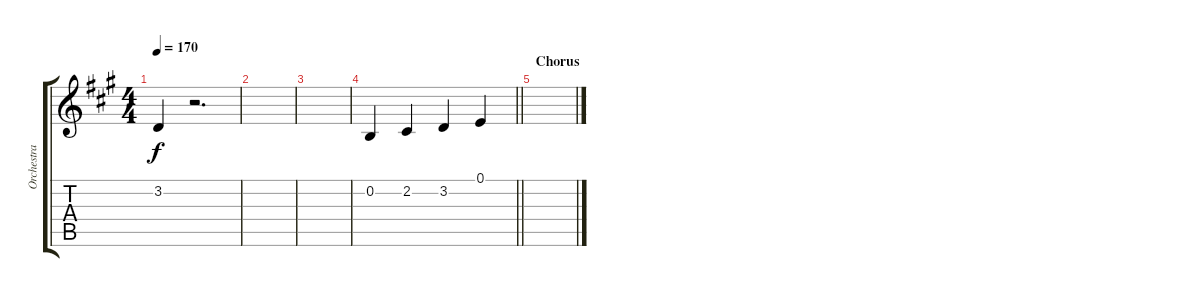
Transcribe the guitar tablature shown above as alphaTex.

\track ("Orchestra Hit" "Orchestra ") {instrument orchestrahit}
\staff {score tabs}
\tuning (E4 B3 G3 D3 A2 E2) {hide}
\ts (4 4)
\tempo 170
\clef g2
\ks a
3.2.4{dy f} r.2{d} |
|
|
\barLineRight lightlight
0.2.4 2.2.4 3.2.4 0.1.4 |
\section ("" "Chorus")
